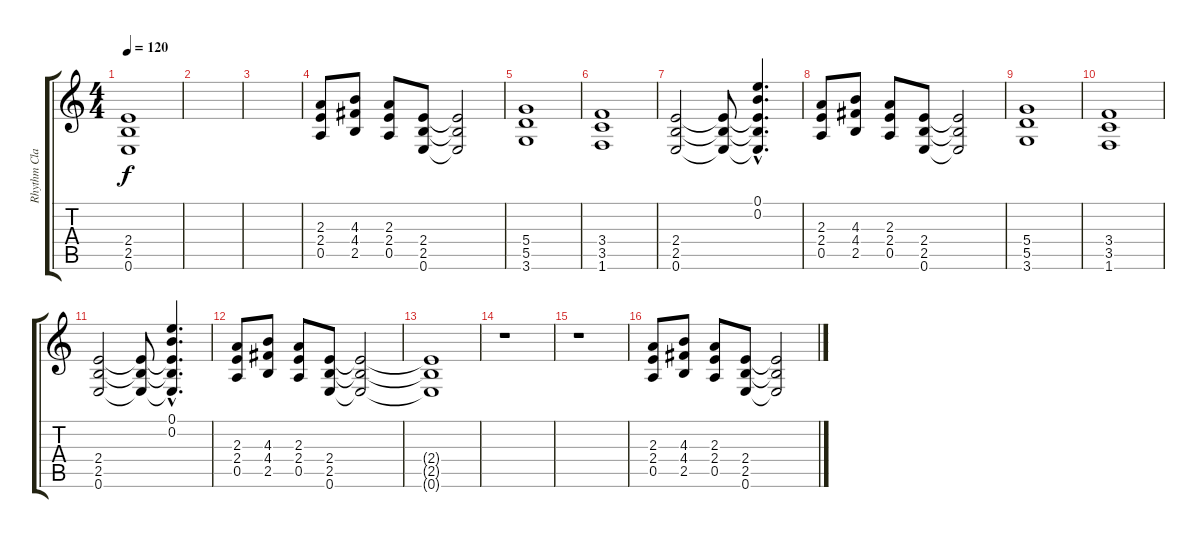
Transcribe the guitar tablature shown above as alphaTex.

\track ("Rhythm Clark" "Rhythm Cla") {instrument distortionguitar}
\staff {score tabs}
\tuning (E4 B3 G3 D3 A2 E2) {hide}
\ts (4 4)
\tempo 120
\clef g2
\ks c
(2.4 2.5 0.6).1{dy f volume 8} |
|
|
(2.3 2.4 0.5).8{volume 12} (4.3 4.4 2.5).8 (2.3 2.4 0.5).8 (2.4 2.5 0.6).8 (2.4{t} 2.5{t} 0.6{t}).2 |
(5.4 5.5 3.6).1 |
(3.4 3.5 1.6).1 |
(2.4 2.5 0.6).2 (2.4{t} 2.5{t} 0.6{t}).8 (0.1{hac} 0.2{hac} 2.4{hac t} 2.5{hac t} 0.6{hac t}).4{d} |
(2.3 2.4 0.5).8 (4.3 4.4 2.5).8 (2.3 2.4 0.5).8 (2.4 2.5 0.6).8 (2.4{t} 2.5{t} 0.6{t}).2 |
(5.4 5.5 3.6).1 |
(3.4 3.5 1.6).1 |
(2.4 2.5 0.6).2 (2.4{t} 2.5{t} 0.6{t}).8 (0.1{hac} 0.2{hac} 2.4{hac t} 2.5{hac t} 0.6{hac t}).4{d} |
(2.3 2.4 0.5).8 (4.3 4.4 2.5).8 (2.3 2.4 0.5).8 (2.4 2.5 0.6).8 (2.4{t} 2.5{t} 0.6{t}).2 |
(2.4{t} 2.5{t} 0.6{t}).1{volume 8} |
r.1 |
r.1 |
(2.3 2.4 0.5).8{volume 12} (4.3 4.4 2.5).8 (2.3 2.4 0.5).8 (2.4 2.5 0.6).8 (2.4{t} 2.5{t} 0.6{t}).2
